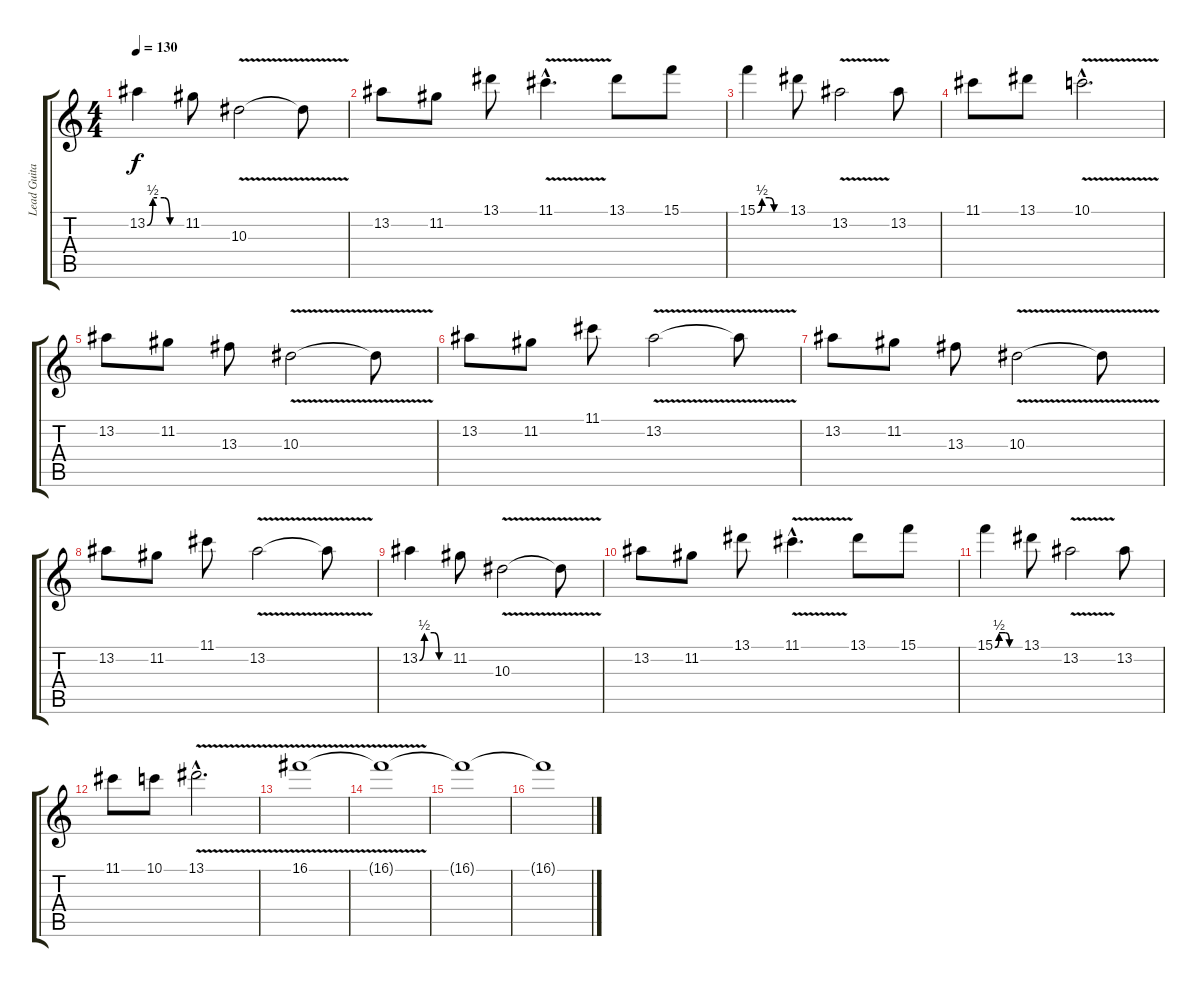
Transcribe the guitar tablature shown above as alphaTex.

\track ("Lead Guitar Harmony" "Lead Guita") {instrument overdrivenguitar}
\staff {score tabs}
\tuning (D4 A3 F3 C3 G2 D2) {hide}
\ts (4 4)
\tempo 130
\clef g2
\ks c
13.2{be (custom 0 0 10 2 30 2 40 0 60 0)}.4{dy f} 11.2.8 10.3{v}.2 10.3{t}.8 |
13.2.8 11.2.8 13.1.8 11.1{v hac}.4{d} 13.1.8 15.1.8 |
15.1{be (custom 0 0 10 2 25 2 35 0 60 0)}.4 13.1.8 13.2{v}.2 13.2.8 |
11.1.8 13.1.8 10.1{v hac}.2{d} |
13.2.8 11.2.8 13.3.8 10.3{v}.2 10.3{t}.8 |
13.2.8 11.2.8 11.1.8 13.2{v}.2 13.2{t}.8 |
13.2.8 11.2.8 13.3.8 10.3{v}.2 10.3{t}.8 |
13.2.8 11.2.8 11.1.8 13.2{v}.2 13.2{t}.8 |
13.2{be (custom 0 0 10 2 30 2 40 0 60 0)}.4 11.2.8 10.3{v}.2 10.3{t}.8 |
13.2.8 11.2.8 13.1.8 11.1{v hac}.4{d} 13.1.8 15.1.8 |
15.1{be (custom 0 0 10 2 25 2 35 0 60 0)}.4 13.1.8 13.2{v}.2 13.2.8 |
11.1.8 10.1.8 13.1{v hac}.2{d} |
16.1{v}.1{volume 0} |
16.1{t}.1 |
16.1{t}.1 |
16.1{t}.1
